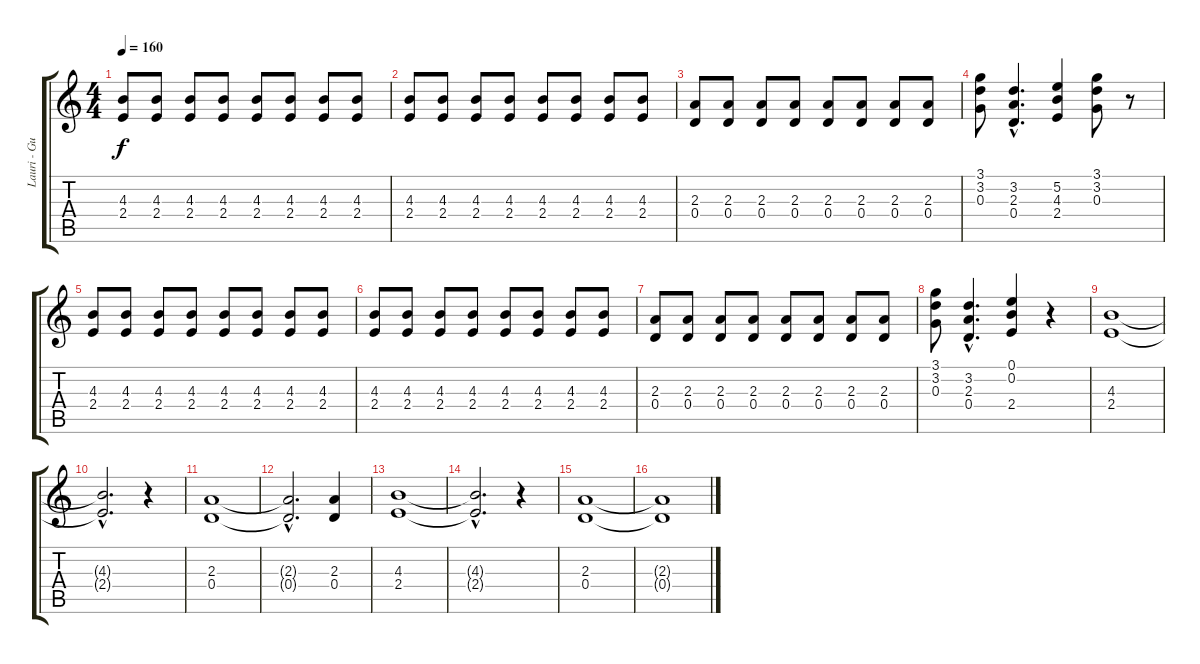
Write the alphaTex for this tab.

\track ("Lauri - Guitar 1" "Lauri - Gu") {instrument distortionguitar}
\staff {score tabs}
\tuning (E4 B3 G3 D3 A2 E2) {hide}
\ts (4 4)
\tempo 160
\clef g2
\ks c
(4.3 2.4).8{dy f} (4.3 2.4).8 (4.3 2.4).8 (4.3 2.4).8 (4.3 2.4).8 (4.3 2.4).8 (4.3 2.4).8 (4.3 2.4).8 |
(4.3 2.4).8 (4.3 2.4).8 (4.3 2.4).8 (4.3 2.4).8 (4.3 2.4).8 (4.3 2.4).8 (4.3 2.4).8 (4.3 2.4).8 |
(2.3 0.4).8 (2.3 0.4).8 (2.3 0.4).8 (2.3 0.4).8 (2.3 0.4).8 (2.3 0.4).8 (2.3 0.4).8 (2.3 0.4).8 |
(3.1 3.2 0.3).8 (3.2{hac} 2.3{hac} 0.4{hac}).4{d} (5.2 4.3 2.4).4 (3.1 3.2 0.3).8 r.8 |
(4.3 2.4).8 (4.3 2.4).8 (4.3 2.4).8 (4.3 2.4).8 (4.3 2.4).8 (4.3 2.4).8 (4.3 2.4).8 (4.3 2.4).8 |
(4.3 2.4).8 (4.3 2.4).8 (4.3 2.4).8 (4.3 2.4).8 (4.3 2.4).8 (4.3 2.4).8 (4.3 2.4).8 (4.3 2.4).8 |
(2.3 0.4).8 (2.3 0.4).8 (2.3 0.4).8 (2.3 0.4).8 (2.3 0.4).8 (2.3 0.4).8 (2.3 0.4).8 (2.3 0.4).8 |
(3.1 3.2 0.3).8 (3.2{hac} 2.3{hac} 0.4{hac}).4{d} (0.1 0.2 2.4).4 r.4 |
(4.3 2.4).1 |
(4.3{hac t} 2.4{hac t}).2{d} r.4 |
(2.3 0.4).1 |
(2.3{hac t} 0.4{hac t}).2{d} (2.3 0.4).4 |
(4.3 2.4).1 |
(4.3{hac t} 2.4{hac t}).2{d} r.4 |
(2.3 0.4).1 |
(2.3{t} 0.4{t}).1
